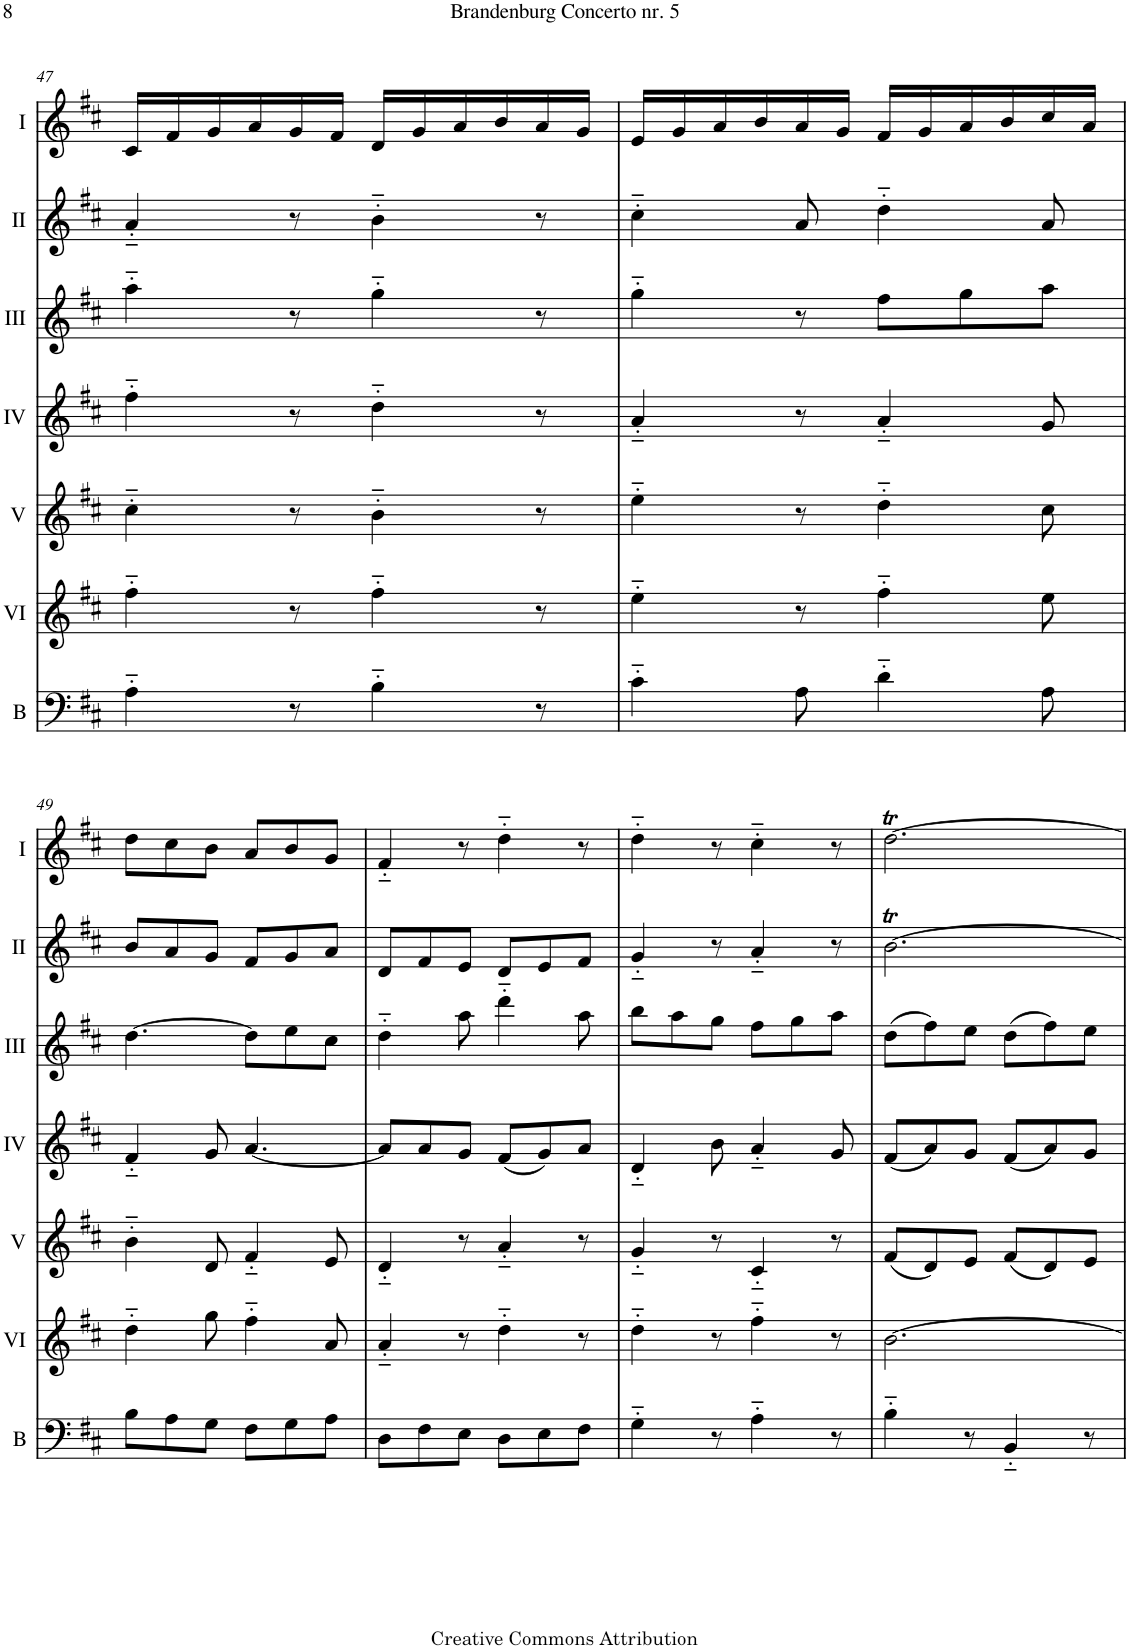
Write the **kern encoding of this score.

**kern	**kern	**kern	**kern	**kern	**kern	**kern
*part7	*part6	*part5	*part4	*part3	*part2	*part1
*staff7	*staff6	*staff5	*staff4	*staff3	*staff2	*staff1
*I"Bass	*I"Acc. 6	*I"Acc. 5	*I"Acc. 4	*I"Acc.3	*I"Acc. 2	*I"Acc. 1
*I'B	*	*	*	*	*	*
!!LO:PB:g=z
*clefF4	*clefG2	*clefG2	*clefG2	*clefG2	*clefG2	*clefG2
*Trd7c12	*Trd7c12	*	*	*	*Trd7c12	*
*k[f#c#]	*k[f#c#]	*k[f#c#]	*k[f#c#]	*k[f#c#]	*k[f#c#]	*k[f#c#]
*M6/8	*M6/8	*M6/8	*M6/8	*M6/8	*M6/8	*M6/8
=47	=47	=47	=47	=47	=47	=47
4A'~\	4ff#'~\	4cc#'~\	4ff#'~\	4aa'~\	4a'~/	16c#/LL
.	.	.	.	.	.	16f#/
.	.	.	.	.	.	16g/
.	.	.	.	.	.	16a/
8r	8r	8r	8r	8r	8r	16g/
.	.	.	.	.	.	16f#/JJ
4B'~\	4ff#'~\	4b'~\	4dd'~\	4gg'~\	4b'~\	16d/LL
.	.	.	.	.	.	16g/
.	.	.	.	.	.	16a/
.	.	.	.	.	.	16b/
8r	8r	8r	8r	8r	8r	16a/
.	.	.	.	.	.	16g/JJ
=48	=48	=48	=48	=48	=48	=48
4c#'~\	4ee'~\	4ee'~\	4a'~/	4gg'~\	4cc#'~\	16e/LL
.	.	.	.	.	.	16g/
.	.	.	.	.	.	16a/
.	.	.	.	.	.	16b/
8A\	8r	8r	8r	8r	8a/	16a/
.	.	.	.	.	.	16g/JJ
4d'~\	4ff#'~\	4dd'~\	4a'~/	8ff#\L	4dd'~\	16f#/LL
.	.	.	.	.	.	16g/
.	.	.	.	8gg\	.	16a/
.	.	.	.	.	.	16b/
8A\	8ee\	8cc#\	8g/	8aa\J	8a/	16cc#/
.	.	.	.	.	.	16a/JJ
!!LO:LB:g=z
=49	=49	=49	=49	=49	=49	=49
8B\L	4dd'~\	4b'~\	4f#'~/	[4.dd\	8b/L	8dd\L
8A\	.	.	.	.	8a/	8cc#\
8G\J	8gg\	8d/	8g/	.	8g/J	8b\J
8F#\L	4ff#'~\	4f#'~/	[4.a/	8dd\L]	8f#/L	8a/L
8G\	.	.	.	8ee\	8g/	8b/
8A\J	8a/	8e/	.	8cc#\J	8a/J	8g/J
=50	=50	=50	=50	=50	=50	=50
8D\L	4a'~/	4d'~/	8a/L]	4dd'~\	8d/L	4f#'~/
8F#\	.	.	8a/	.	8f#/	.
8E\J	8r	8r	8g/J	8aa\	8e/J	8r
8D\L	4dd'~\	4a'~/	(8f#/L	4ddd'~\	8d/L	4dd'~\
8E\	.	.	8g/)	.	8e/	.
8F#\J	8r	8r	8a/J	8aa\	8f#/J	8r
=51	=51	=51	=51	=51	=51	=51
4G'~\	4dd'~\	4g'~/	4d'~/	8bb\L	4g'~/	4dd'~\
.	.	.	.	8aa\	.	.
8r	8r	8r	8b\	8gg\J	8r	8r
4A'~\	4ff#'~\	4c#'~/	4a'~/	8ff#\L	4a'~/	4cc#'~\
.	.	.	.	8gg\	.	.
8r	8r	8r	8g/	8aa\J	8r	8r
=52	=52	=52	=52	=52	=52	=52
4B'~\	[2.b\	(8f#/L	(8f#/L	(8dd\L	[2.bT\	[2.ddT\
.	.	8d/)	8a/)	8ff#\)	.	.
8r	.	8e/J	8g/J	8ee\J	.	.
4BB'~/	.	(8f#/L	(8f#/L	(8dd\L	.	.
.	.	8d/)	8a/)	8ff#\)	.	.
8r	.	8e/J	8g/J	8ee\J	.	.
=	=	=	=	=	=	=
*-	*-	*-	*-	*-	*-	*-
